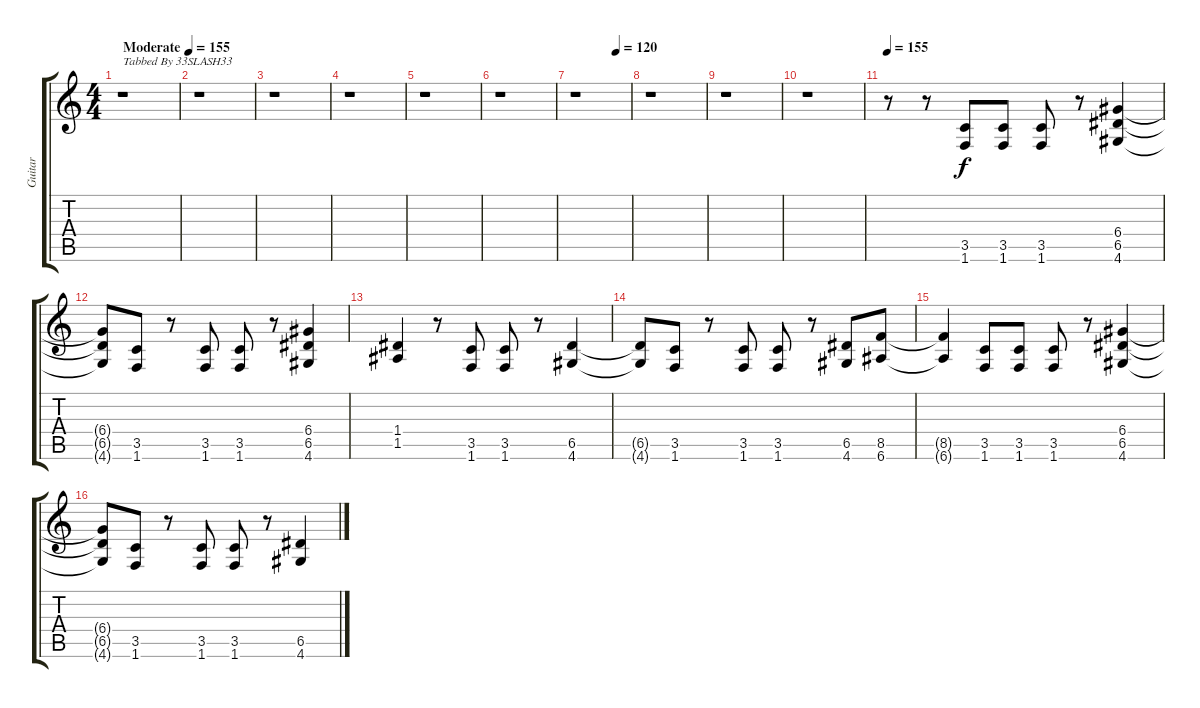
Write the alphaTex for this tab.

\track ("Guitar" "Guitar") {instrument distortionguitar}
\staff {score tabs}
\tuning (E4 B3 G3 D3 A2 E2) {hide}
\ts (4 4)
\tempo (155 "Moderate")
\clef g2
\ks c
r.1{txt "Tabbed By 33SLASH33" dy f instrument distortionguitar} |
r.1 |
r.1 |
r.1 |
r.1 |
r.1 |
\tempo (120 0.75)
r.1 |
r.1 |
r.1 |
r.1 |
\tempo 155
r.8 r.8 (3.5 1.6).8 (3.5 1.6).8 (3.5 1.6).8 r.8 (6.4 6.5 4.6).4 |
(6.4{t} 6.5{t} 4.6{t}).8 (3.5 1.6).8 r.8 (3.5 1.6).8 (3.5 1.6).8 r.8 (6.4 6.5 4.6).4 |
(1.4 1.5).4 r.8 (3.5 1.6).8 (3.5 1.6).8 r.8 (6.5 4.6).4 |
(6.5{t} 4.6{t}).8 (3.5 1.6).8 r.8 (3.5 1.6).8 (3.5 1.6).8 r.8 (6.5 4.6).8 (8.5 6.6).8 |
(8.5{t} 6.6{t}).4 (3.5 1.6).8 (3.5 1.6).8 (3.5 1.6).8 r.8 (6.4 6.5 4.6).4 |
(6.4{t} 6.5{t} 4.6{t}).8 (3.5 1.6).8 r.8 (3.5 1.6).8 (3.5 1.6).8 r.8 (6.5 4.6).4
